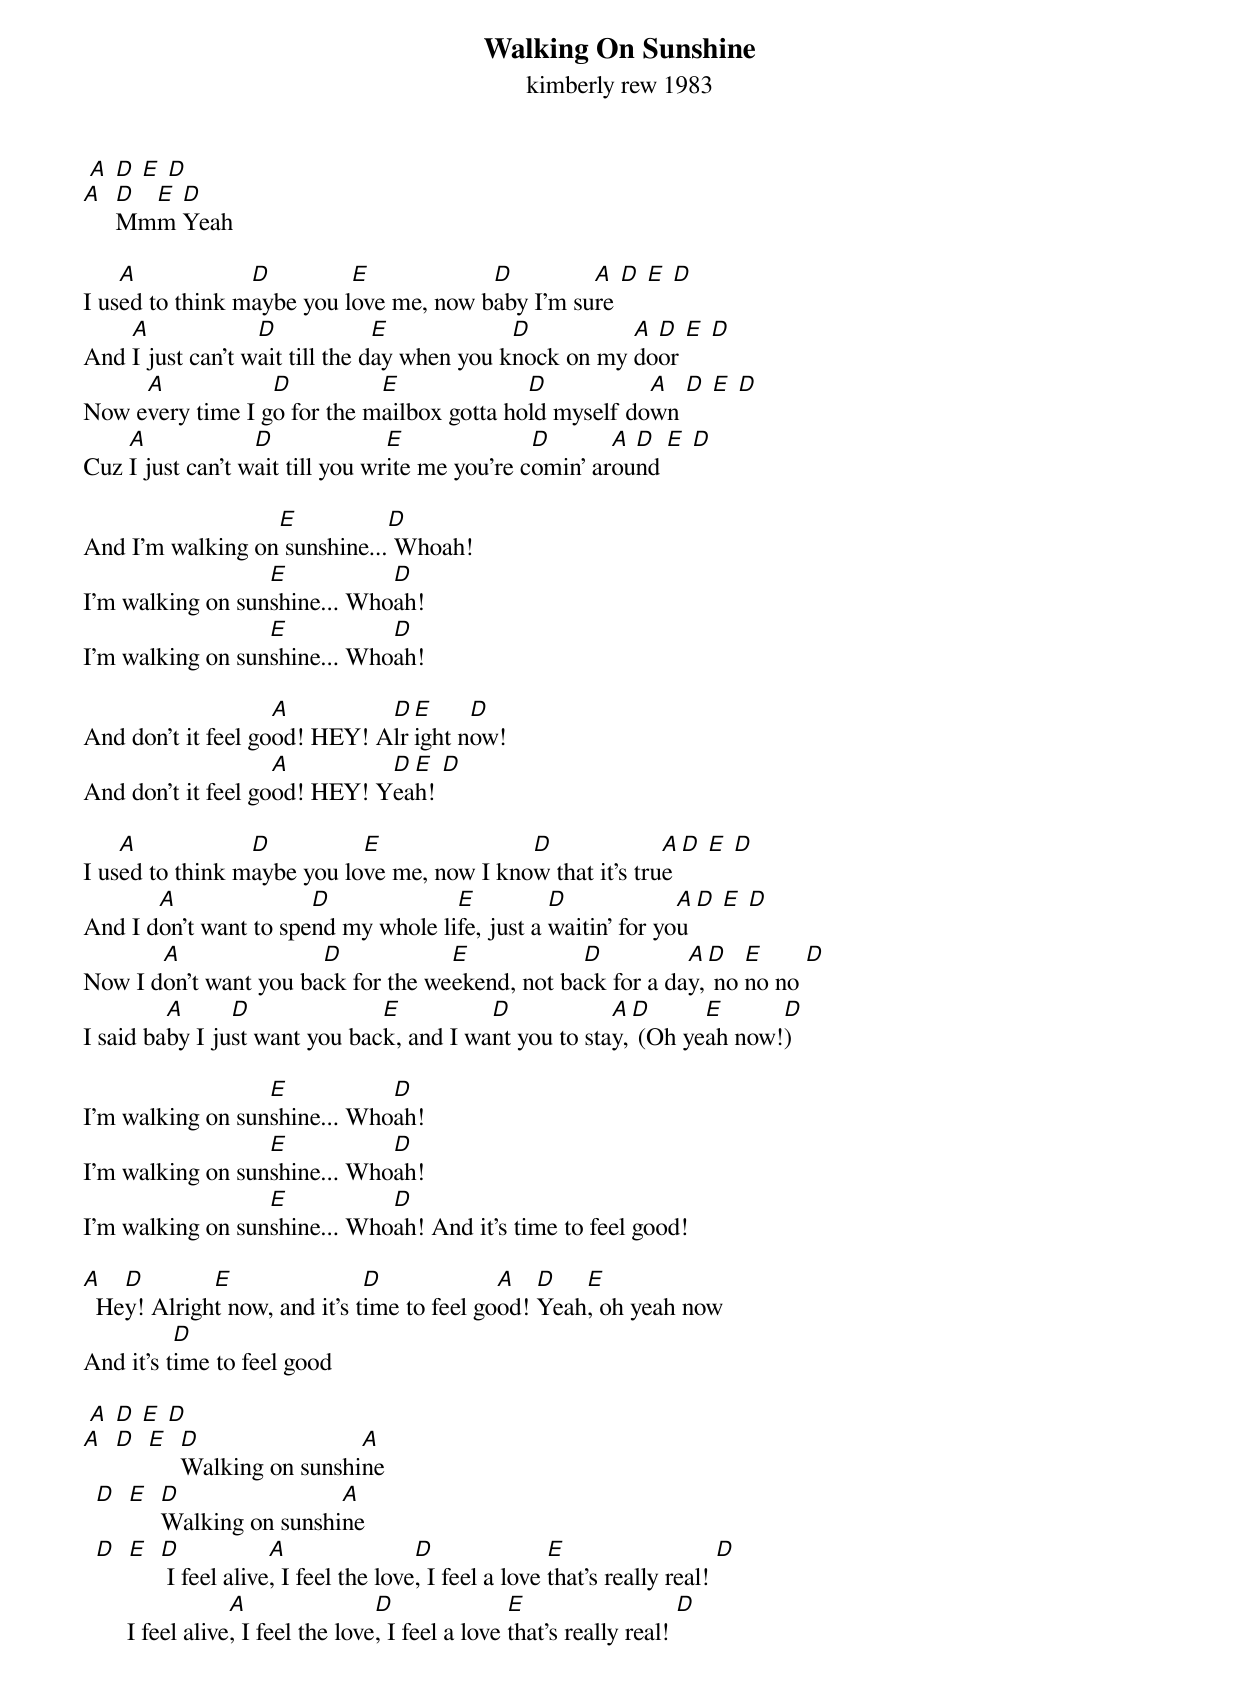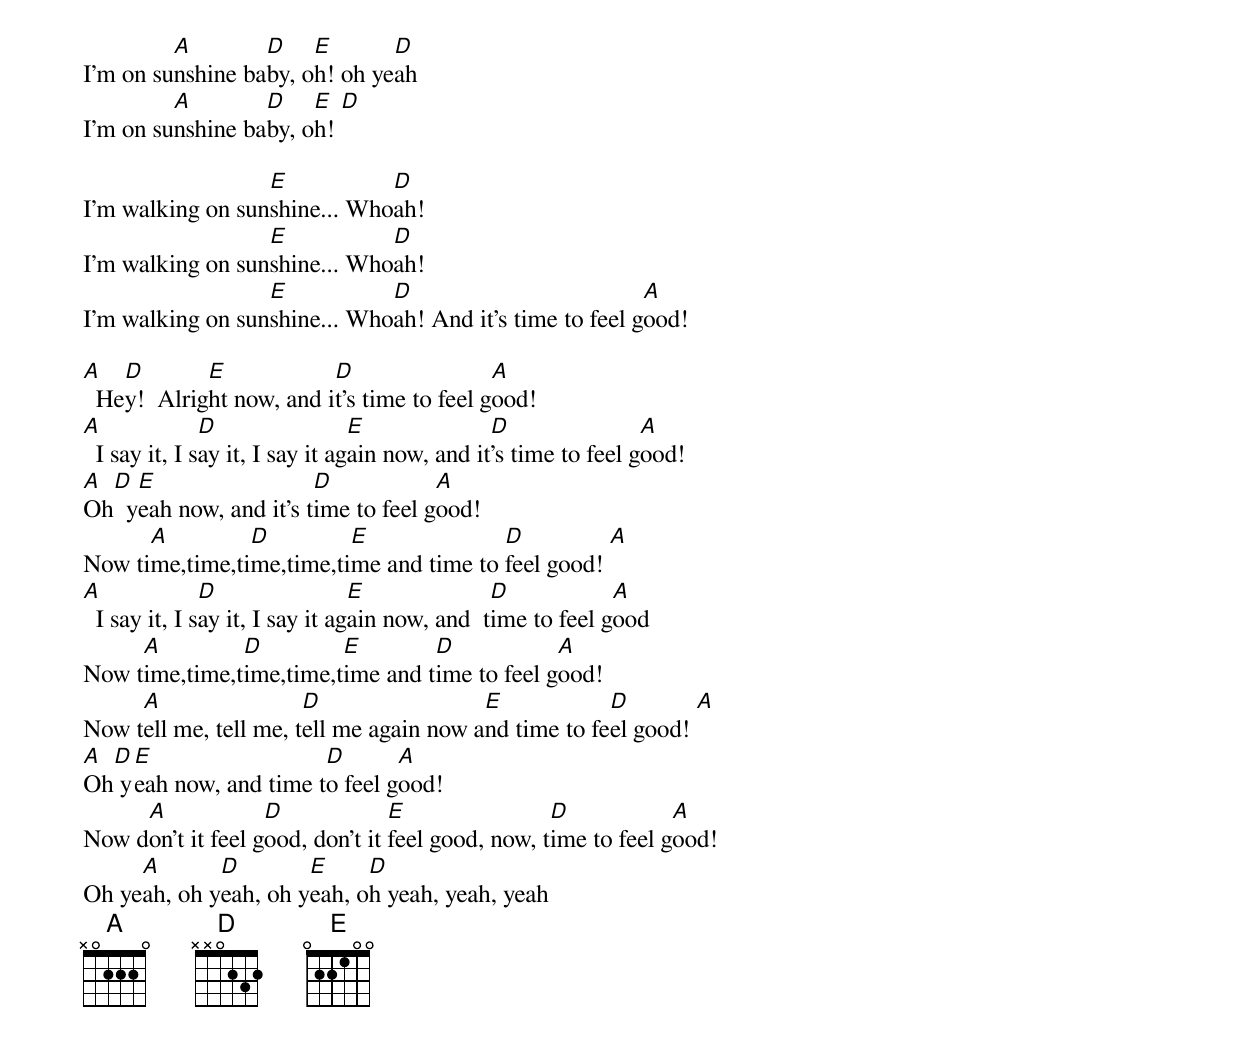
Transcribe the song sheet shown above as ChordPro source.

{title: Walking On Sunshine}
{subtitle: kimberly rew 1983}
 [A] [D] [E] [D]
[A]  [D]Mm[E]m [D]Yeah

I us[A]ed to think m[D]aybe you l[E]ove me, now b[D]aby I'm su[A]re [D] [E] [D]
And [A]I just can't w[D]ait till the d[E]ay when you k[D]nock on my [A]do[D]or [E] [D]
Now e[A]very time I g[D]o for the m[E]ailbox gotta ho[D]ld myself do[A]wn [D] [E] [D]
Cuz [A]I just can't w[D]ait till you wr[E]ite me you're c[D]omin' ar[A]ou[D]nd [E] [D]

And I'm walking on[E] sunshine...[D] Whoah!
I'm walking on sun[E]shine... Who[D]ah!
I'm walking on sun[E]shine... Who[D]ah!

And don't it feel go[A]od! HEY! A[D]lr[E]ight n[D]ow!
And don't it feel go[A]od! HEY! Y[D]ea[E]h! [D]

I us[A]ed to think m[D]aybe you lo[E]ve me, now I kno[D]w that it's tru[A]e [D] [E] [D]
And I d[A]on't want to spe[D]nd my whole li[E]fe, just a [D]waitin' for yo[A]u [D] [E] [D]
Now I d[A]on't want you ba[D]ck for the we[E]ekend, not ba[D]ck for a da[A]y,[D] no [E]no no [D]
I said ba[A]by I ju[D]st want you bac[E]k, and I wa[D]nt you to sta[A]y,[D] (Oh ye[E]ah now![D])

I'm walking on sun[E]shine... Who[D]ah!
I'm walking on sun[E]shine... Who[D]ah!
I'm walking on sun[E]shine... Who[D]ah! And it's time to feel good!

[A]  He[D]y! Alrigh[E]t now, and it's t[D]ime to feel go[A]od! [D]Yeah[E], oh yeah now
And it's t[D]ime to feel good

 [A] [D] [E] [D]
[A]  [D]  [E]  [D]Walking on sunshi[A]ne
  [D]  [E]  [D]Walking on sunshi[A]ne
  [D]  [E]  [D] I feel alive[A], I feel the love[D], I feel a love [E]that's really real! [D]
       I feel alive[A], I feel the love[D], I feel a love [E]that's really real! [D]

I'm on su[A]nshine ba[D]by, o[E]h! oh ye[D]ah
I'm on su[A]nshine ba[D]by, o[E]h! [D]

I'm walking on sun[E]shine... Who[D]ah!
I'm walking on sun[E]shine... Who[D]ah!
I'm walking on sun[E]shine... Who[D]ah! And it's time to feel g[A]ood!

[A]  He[D]y!  Alrig[E]ht now, and i[D]t's time to feel g[A]ood!
[A]  I say it, I s[D]ay it, I say it ag[E]ain now, and it[D]'s time to feel g[A]ood!
[A]Oh[D]  y[E]eah now, and it's t[D]ime to feel g[A]ood!
Now ti[A]me,time,ti[D]me,time,ti[E]me and time to [D]feel good! [A]
[A]  I say it, I s[D]ay it, I say it ag[E]ain now, and  t[D]ime to feel g[A]ood
Now t[A]ime,time,t[D]ime,time,t[E]ime and t[D]ime to feel g[A]ood!
Now t[A]ell me, tell me, t[D]ell me again now a[E]nd time to fe[D]el good! [A]
[A]Oh[D] y[E]eah now, and time t[D]o feel g[A]ood!
Now d[A]on't it feel g[D]ood, don't it [E]feel good, now, t[D]ime to feel g[A]ood!
Oh ye[A]ah, oh y[D]eah, oh y[E]eah, o[D]h yeah, yeah, yeah
